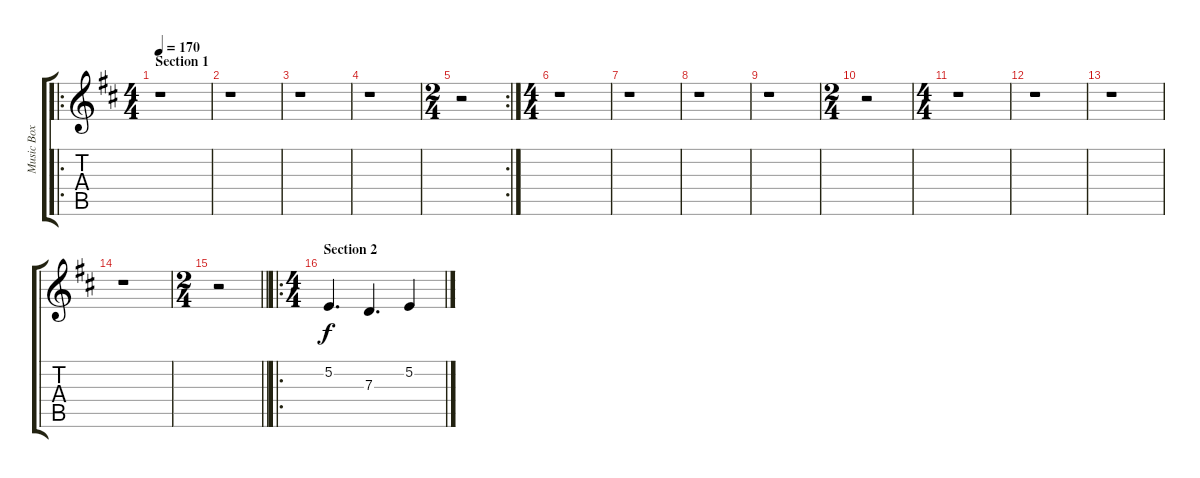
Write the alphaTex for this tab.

\track ("Music Box" "Music Box") {instrument musicbox}
\staff {score tabs}
\tuning (E4 B3 G3 D3 A2 E2) {hide}
\ro
\ts (4 4)
\section ("" "Section 1")
\tempo 170
\clef g2
\ks d
r.1{dy f instrument musicbox} |
r.1 |
r.1 |
r.1 |
\rc 2
\ts (2 4)
r.2 |
\ts (4 4)
r.1 |
r.1 |
r.1 |
r.1 |
\ts (2 4)
r.2 |
\ts (4 4)
r.1 |
r.1 |
r.1 |
r.1 |
\ts (2 4)
\barLineRight lightlight
r.2 |
\ro
\ts (4 4)
\section ("" "Section 2")
5.2.4{d} 7.3.4{d} 5.2.4
